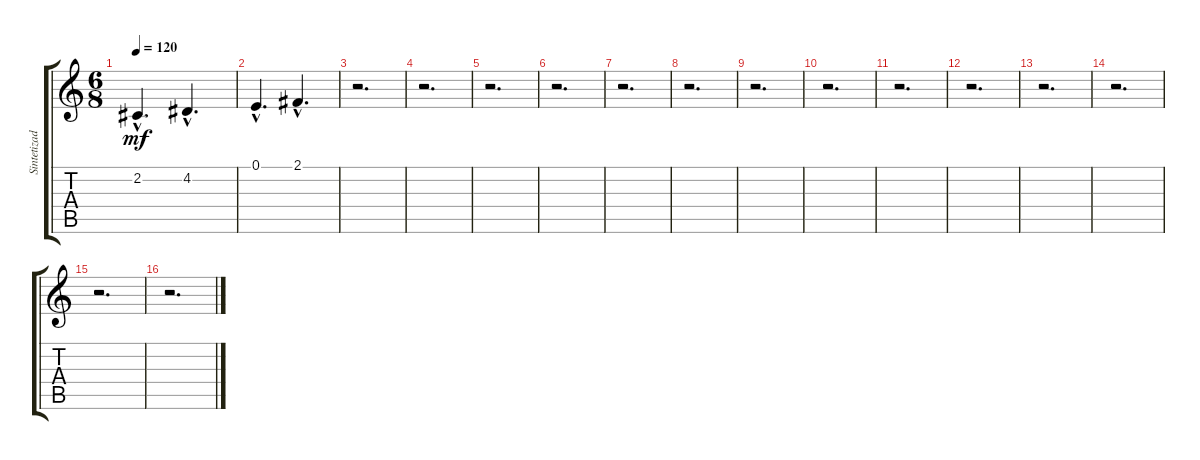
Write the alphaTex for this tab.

\track ("Sintetizador" "Sintetizad") {instrument stringensemble1}
\staff {score tabs}
\tuning (E4 B3 G3 D3 A2 E2) {hide}
\ts (6 8)
\tempo 120
\clef g2
\ks c
2.2{hac}.4{d dy mf} 4.2{hac}.4{d} |
0.1{hac}.4{d} 2.1{hac}.4{d} |
r.2{d} |
r.2{d} |
r.2{d} |
r.2{d} |
r.2{d} |
r.2{d} |
r.2{d} |
r.2{d} |
r.2{d} |
r.2{d} |
r.2{d} |
r.2{d} |
r.2{d} |
r.2{d}
